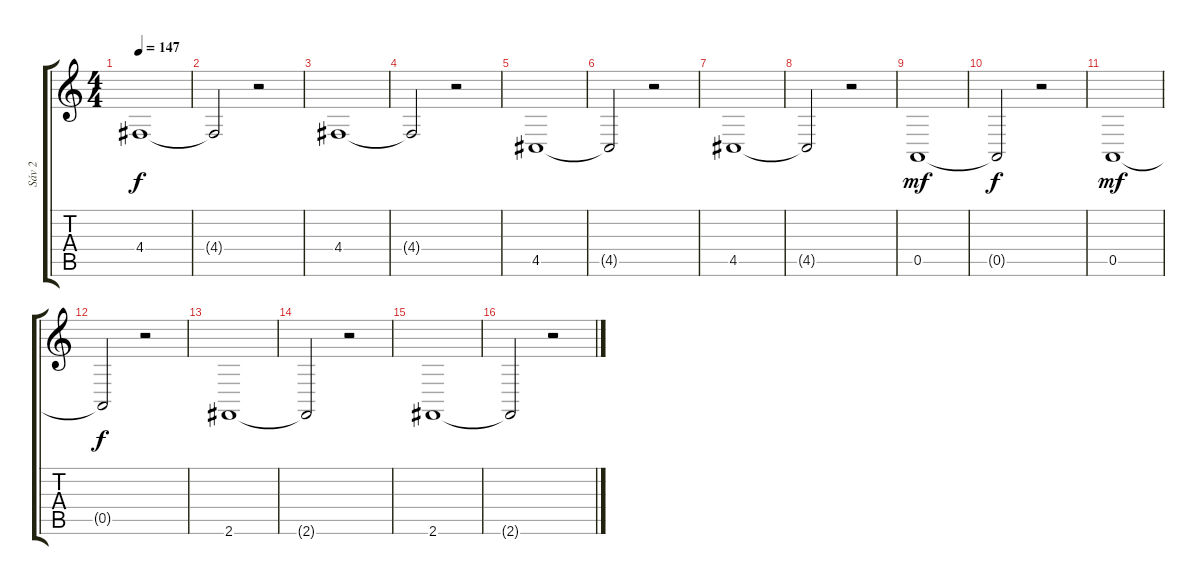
\track ("Sáv 2" "Sáv 2") {instrument fx4atmosphere}
\staff {score tabs}
\tuning (E4 B3 G3 D3 A2 E2) {hide}
\ts (4 4)
\tempo 147
\clef g2
\ks c
4.4.1{dy f} |
4.4{t}.2 r.2 |
4.4.1 |
4.4{t}.2 r.2 |
4.5.1 |
4.5{t}.2 r.2 |
4.5.1 |
4.5{t}.2 r.2 |
0.5.1{dy mf} |
0.5{t}.2{dy f} r.2 |
0.5.1{dy mf} |
0.5{t}.2{dy f} r.2 |
2.6.1 |
2.6{t}.2 r.2 |
2.6.1 |
2.6{t}.2 r.2
